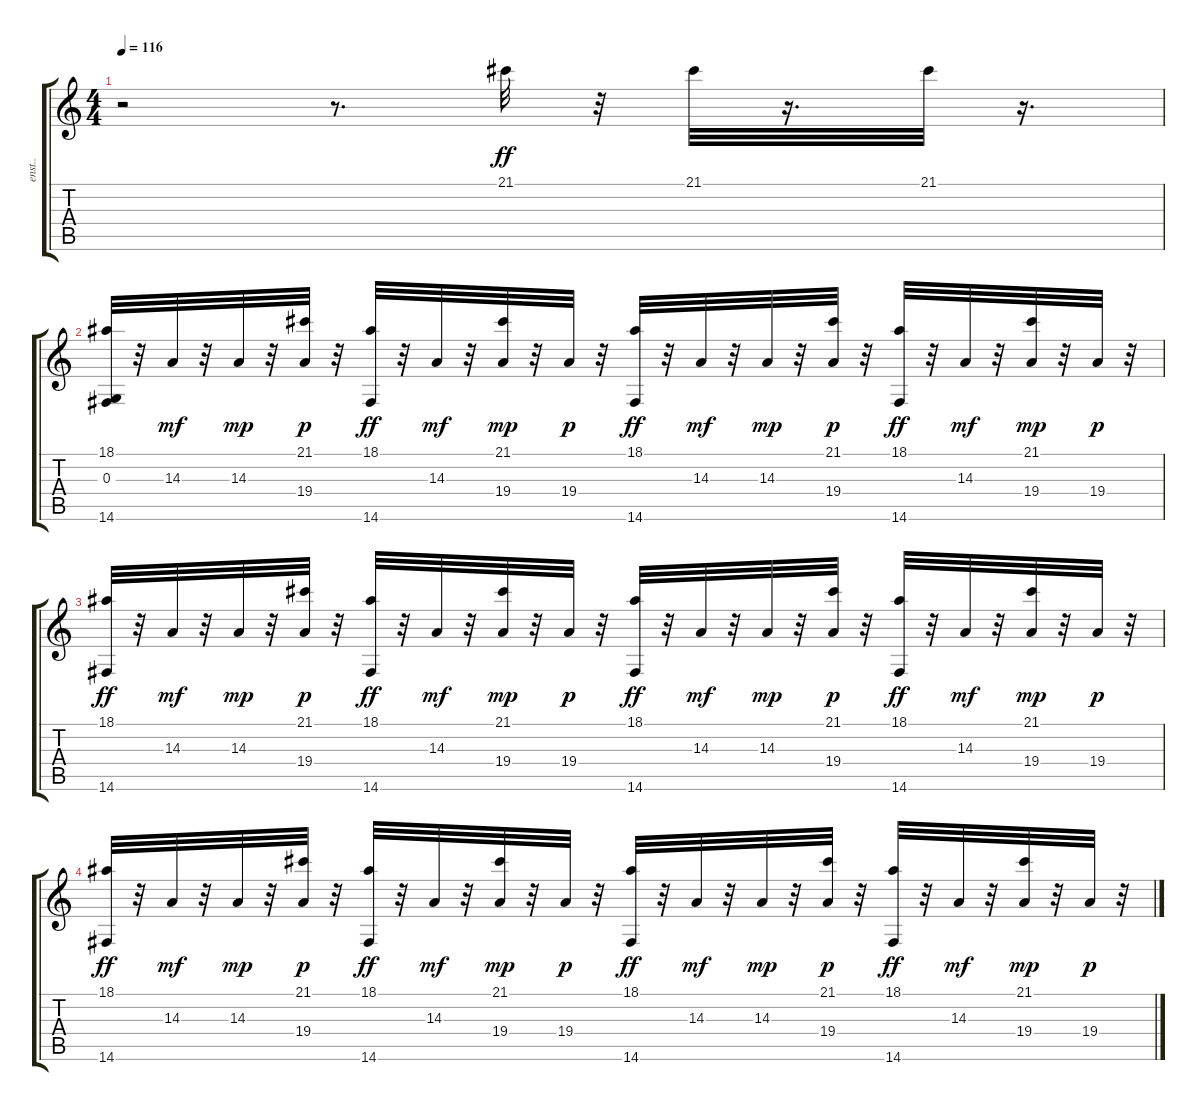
\track ("enst.." "enst..") {instrument celesta}
\staff {score tabs}
\tuning (E4 B3 G3 D3 A2 E2) {hide}
\ts (4 4)
\tempo 116
\clef g2
\ks c
r.2{dy ff} r.8{d} 21.1.32 r.32 21.1.32 r.16{d} 21.1.32 r.16{d} |
(18.1 0.3 14.6).32 r.32 14.3.32{dy mf} r.32 14.3.32{dy mp} r.32 (21.1 19.4).32{dy p} r.32 (18.1 14.6).32{dy ff} r.32 14.3.32{dy mf} r.32 (21.1 19.4).32{dy mp} r.32 19.4.32{dy p} r.32 (18.1 14.6).32{dy ff} r.32 14.3.32{dy mf} r.32 14.3.32{dy mp} r.32 (21.1 19.4).32{dy p} r.32 (18.1 14.6).32{dy ff} r.32 14.3.32{dy mf} r.32 (21.1 19.4).32{dy mp} r.32 19.4.32{dy p} r.32 |
(18.1 14.6).32{dy ff} r.32 14.3.32{dy mf} r.32 14.3.32{dy mp} r.32 (21.1 19.4).32{dy p} r.32 (18.1 14.6).32{dy ff} r.32 14.3.32{dy mf} r.32 (21.1 19.4).32{dy mp} r.32 19.4.32{dy p} r.32 (18.1 14.6).32{dy ff} r.32 14.3.32{dy mf} r.32 14.3.32{dy mp} r.32 (21.1 19.4).32{dy p} r.32 (18.1 14.6).32{dy ff} r.32 14.3.32{dy mf} r.32 (21.1 19.4).32{dy mp} r.32 19.4.32{dy p} r.32 |
(18.1 14.6).32{dy ff} r.32 14.3.32{dy mf} r.32 14.3.32{dy mp} r.32 (21.1 19.4).32{dy p} r.32 (18.1 14.6).32{dy ff} r.32 14.3.32{dy mf} r.32 (21.1 19.4).32{dy mp} r.32 19.4.32{dy p} r.32 (18.1 14.6).32{dy ff} r.32 14.3.32{dy mf} r.32 14.3.32{dy mp} r.32 (21.1 19.4).32{dy p} r.32 (18.1 14.6).32{dy ff} r.32 14.3.32{dy mf} r.32 (21.1 19.4).32{dy mp} r.32 19.4.32{dy p} r.32
